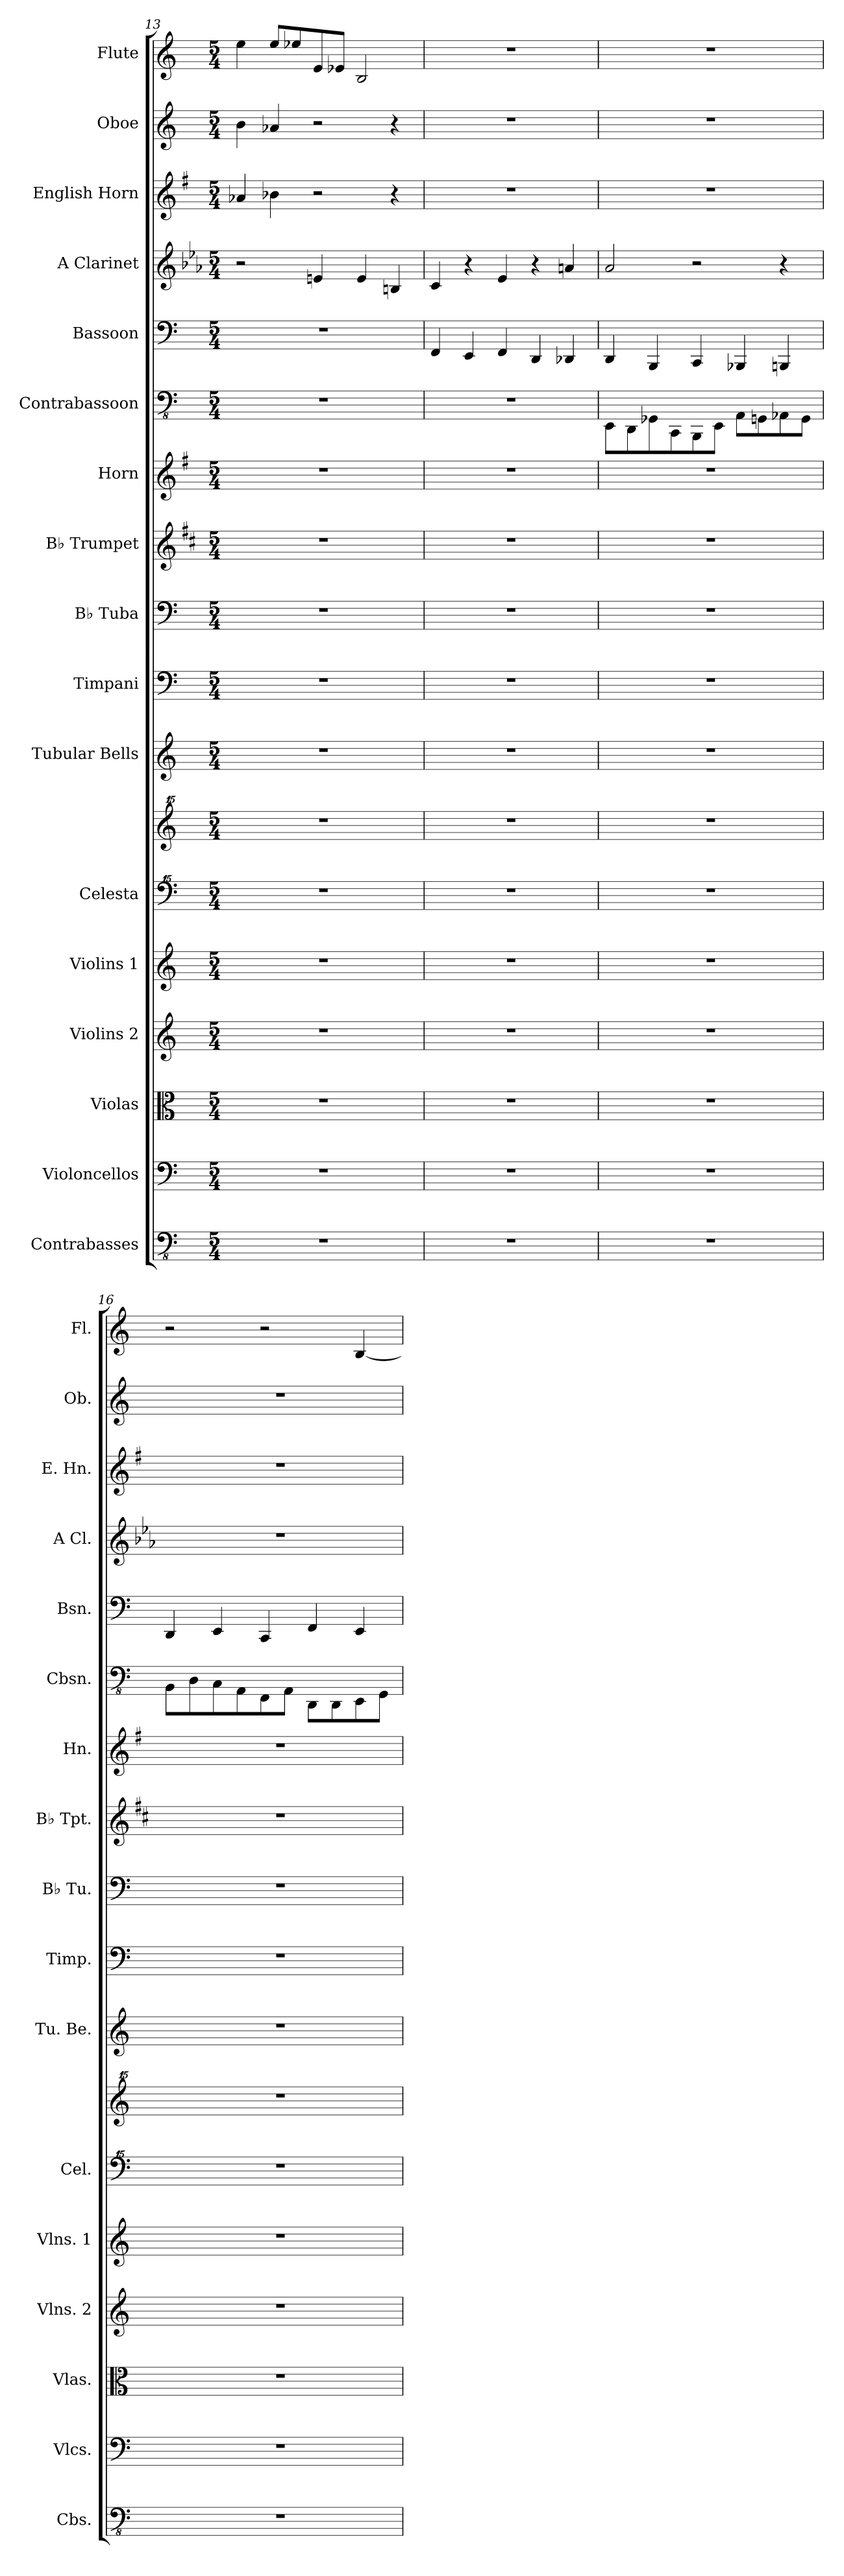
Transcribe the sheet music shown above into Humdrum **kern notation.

**kern	**kern	**kern	**kern	**kern	**kern	**kern	**kern	**kern	**kern	**kern	**kern	**kern	**kern	**kern	**kern	**kern	**kern
*part17	*part16	*part15	*part14	*part13	*part12	*part12	*part11	*part10	*part9	*part8	*part7	*part6	*part5	*part4	*part3	*part2	*part1
*staff18	*staff17	*staff16	*staff15	*staff14	*staff13	*staff12	*staff11	*staff10	*staff9	*staff8	*staff7	*staff6	*staff5	*staff4	*staff3	*staff2	*staff1
*I"Contrabasses	*I"Violoncellos	*I"Violas	*I"Violins 2	*I"Violins 1	*I"Celesta	*	*I"Tubular Bells	*I"Timpani	*I"B♭ Tuba	*I"B♭ Trumpet	*I"Horn	*I"Contrabassoon	*I"Bassoon	*I"A Clarinet	*I"English Horn	*I"Oboe	*I"Flute
*I'Cbs.	*I'Vlcs.	*I'Vlas.	*I'Vlns. 2	*I'Vlns. 1	*I'Cel.	*	*I'Tu. Be.	*I'Timp.	*I'B♭ Tu.	*I'B♭ Tpt.	*I'Hn.	*I'Cbsn.	*I'Bsn.	*I'A Cl.	*I'E. Hn.	*I'Ob.	*I'Fl.
*clefFv4	*clefF4	*clefC3	*clefG2	*clefG2	*clefF^^4	*clefG^^2	*clefG2	*clefF4	*clefF4	*clefG2	*clefG2	*clefFv4	*clefF4	*clefG2	*clefG2	*clefG2	*clefG2
*	*	*	*	*	*	*	*	*	*	*ITrd1c2	*ITrd4c7	*ITrd7c12	*	*ITrd2c3	*ITrd4c7	*	*
*k[]	*k[]	*k[]	*k[]	*k[]	*k[]	*k[]	*k[]	*k[]	*k[]	*k[]	*k[]	*k[]	*k[]	*k[]	*k[]	*k[]	*k[]
*C:	*C:	*C:	*C:	*C:	*C:	*C:	*C:	*C:	*C:	*C:	*C:	*C:	*C:	*C:	*C:	*C:	*C:
*M5/4	*M5/4	*M5/4	*M5/4	*M5/4	*M5/4	*M5/4	*M5/4	*M5/4	*M5/4	*M5/4	*M5/4	*M5/4	*M5/4	*M5/4	*M5/4	*M5/4	*M5/4
=13	=13	=13	=13	=13	=13	=13	=13	=13	=13	=13	=13	=13	=13	=13	=13	=13	=13
4%5r	4%5r	4%5r	4%5r	4%5r	4%5r	4%5r	4%5r	4%5r	4%5r	4%5r	4%5r	4%5r	4%5r	2r	4d-X/	4b\	4ee\
.	.	.	.	.	.	.	.	.	.	.	.	.	.	.	4e-X\	4a-X/	8ee/L
.	.	.	.	.	.	.	.	.	.	.	.	.	.	.	.	.	8ee-X/
.	.	.	.	.	.	.	.	.	.	.	.	.	.	4c#X/	2r	2r	8e/
.	.	.	.	.	.	.	.	.	.	.	.	.	.	.	.	.	8e-X/J
.	.	.	.	.	.	.	.	.	.	.	.	.	.	4c#/	.	.	2B/
.	.	.	.	.	.	.	.	.	.	.	.	.	.	4G#X/	4r	4r	.
=14	=14	=14	=14	=14	=14	=14	=14	=14	=14	=14	=14	=14	=14	=14	=14	=14	=14
4%5r	4%5r	4%5r	4%5r	4%5r	4%5r	4%5r	4%5r	4%5r	4%5r	4%5r	4%5r	4%5r	4FF/	4A/	4%5r	4%5r	4%5r
.	.	.	.	.	.	.	.	.	.	.	.	.	4EE/	4r	.	.	.
.	.	.	.	.	.	.	.	.	.	.	.	.	4FF/	4c/	.	.	.
.	.	.	.	.	.	.	.	.	.	.	.	.	4DD/	4r	.	.	.
.	.	.	.	.	.	.	.	.	.	.	.	.	4DD-X/	4f#X/	.	.	.
=15	=15	=15	=15	=15	=15	=15	=15	=15	=15	=15	=15	=15	=15	=15	=15	=15	=15
4%5r	4%5r	4%5r	4%5r	4%5r	4%5r	4%5r	4%5r	4%5r	4%5r	4%5r	4%5r	8EEEE\L	4DD/	2f/	4%5r	4%5r	4%5r
.	.	.	.	.	.	.	.	.	.	.	.	8DDDD\	.	.	.	.	.
.	.	.	.	.	.	.	.	.	.	.	.	8GGGG-X\	4BBB/	.	.	.	.
.	.	.	.	.	.	.	.	.	.	.	.	8CCCC\	.	.	.	.	.
.	.	.	.	.	.	.	.	.	.	.	.	8BBBBB\	4CC/	2r	.	.	.
.	.	.	.	.	.	.	.	.	.	.	.	8EEEE\J	.	.	.	.	.
.	.	.	.	.	.	.	.	.	.	.	.	8AAAA\L	4BBB-X/	.	.	.	.
.	.	.	.	.	.	.	.	.	.	.	.	8GGGGn\	.	.	.	.	.
.	.	.	.	.	.	.	.	.	.	.	.	8AAAA-X\	4BBBn/	4r	.	.	.
.	.	.	.	.	.	.	.	.	.	.	.	8GGGG\J	.	.	.	.	.
!!LO:PB:g=z
=16	=16	=16	=16	=16	=16	=16	=16	=16	=16	=16	=16	=16	=16	=16	=16	=16	=16
4%5r	4%5r	4%5r	4%5r	4%5r	4%5r	4%5r	4%5r	4%5r	4%5r	4%5r	4%5r	8BBBB\L	4DD/	4%5r	4%5r	4%5r	2r
.	.	.	.	.	.	.	.	.	.	.	.	8DDD\	.	.	.	.	.
.	.	.	.	.	.	.	.	.	.	.	.	8CCC\	4EE/	.	.	.	.
.	.	.	.	.	.	.	.	.	.	.	.	8AAAA\	.	.	.	.	.
.	.	.	.	.	.	.	.	.	.	.	.	8FFFF\	4CC/	.	.	.	2r
.	.	.	.	.	.	.	.	.	.	.	.	8AAAA\J	.	.	.	.	.
.	.	.	.	.	.	.	.	.	.	.	.	8DDDD\L	4FF/	.	.	.	.
.	.	.	.	.	.	.	.	.	.	.	.	8DDDD\	.	.	.	.	.
.	.	.	.	.	.	.	.	.	.	.	.	8EEEE\	4EE/	.	.	.	[4B/
.	.	.	.	.	.	.	.	.	.	.	.	8GGGG\J	.	.	.	.	.
=	=	=	=	=	=	=	=	=	=	=	=	=	=	=	=	=	=
*-	*-	*-	*-	*-	*-	*-	*-	*-	*-	*-	*-	*-	*-	*-	*-	*-	*-
